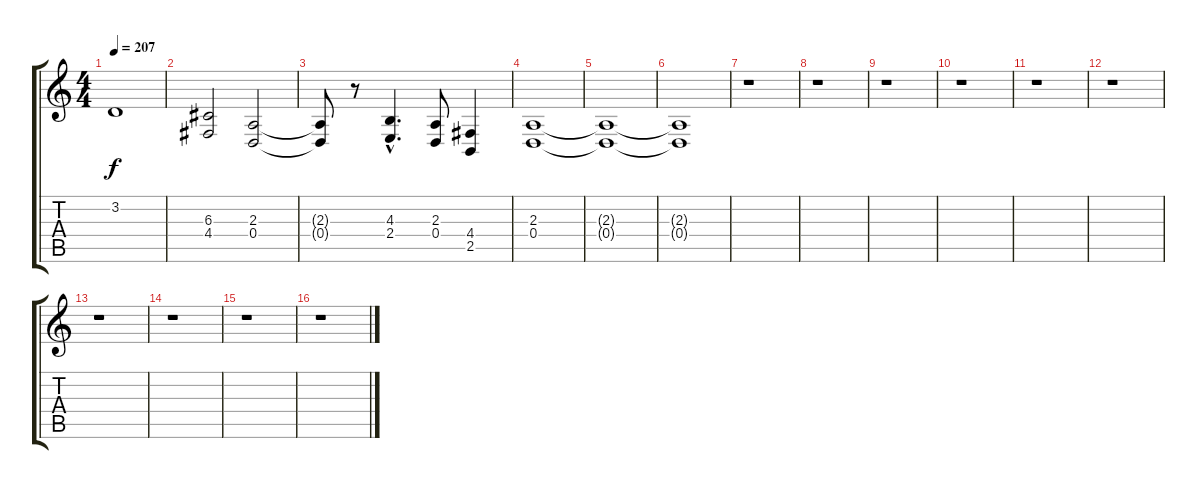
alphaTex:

\track "" {instrument choiraahs}
\staff {score tabs}
\tuning (E4 B3 G3 D3 A2 E2) {hide}
\ts (4 4)
\tempo 207
\clef g2
\ks c
3.2.1{dy f} |
(6.3 4.4).2 (2.3 0.4).2 |
(2.3{t} 0.4{t}).8 r.8 (4.3{hac} 2.4{hac}).4{d} (2.3 0.4).8 (4.4 2.5).4 |
(2.3 0.4).1 |
(2.3{t} 0.4{t}).1 |
(2.3{t} 0.4{t}).1 |
r.1 |
r.1 |
r.1 |
r.1 |
r.1 |
r.1 |
r.1 |
r.1 |
r.1 |
r.1
